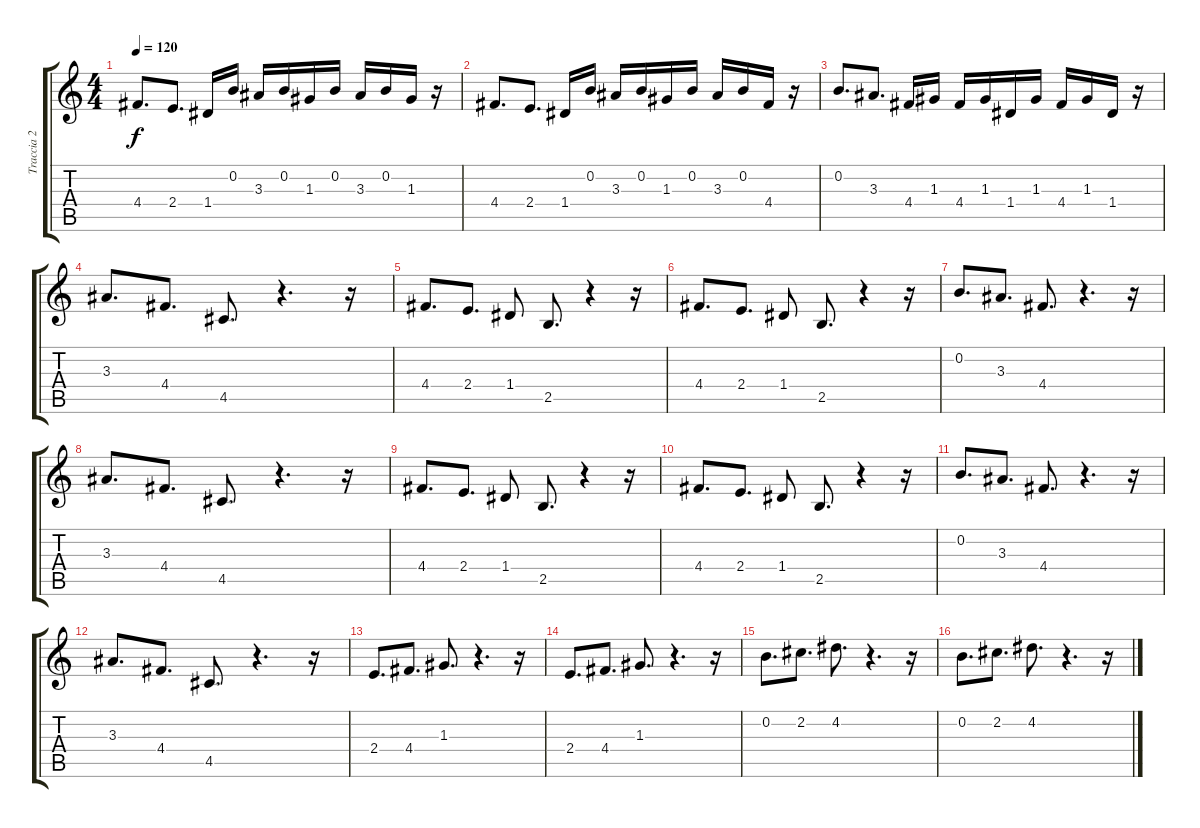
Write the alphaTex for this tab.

\track ("Traccia 2" "Traccia 2") {instrument acousticguitarsteel}
\staff {score tabs}
\tuning (E4 B3 G3 D3 A2 E2) {hide}
\ts (4 4)
\tempo 120
\clef g2
\ks c
4.4.8{d dy f} 2.4.8{d} 1.4.16 0.2.16 3.3.16 0.2.16 1.3.16 0.2.16 3.3.16 0.2.16 1.3.16 r.16 |
4.4.8{d} 2.4.8{d} 1.4.16 0.2.16 3.3.16 0.2.16 1.3.16 0.2.16 3.3.16 0.2.16 4.4.16 r.16 |
0.2.8{d} 3.3.8{d} 4.4.16 1.3.16 4.4.16 1.3.16 1.4.16 1.3.16 4.4.16 1.3.16 1.4.16 r.16 |
3.3.8{d} 4.4.8{d} 4.5.8{d} r.4{d} r.16 |
4.4.8{d} 2.4.8{d} 1.4.8 2.5.8{d} r.4 r.16 |
4.4.8{d} 2.4.8{d} 1.4.8 2.5.8{d} r.4 r.16 |
0.2.8{d} 3.3.8{d} 4.4.8{d} r.4{d} r.16 |
3.3.8{d} 4.4.8{d} 4.5.8{d} r.4{d} r.16 |
4.4.8{d} 2.4.8{d} 1.4.8 2.5.8{d} r.4 r.16 |
4.4.8{d} 2.4.8{d} 1.4.8 2.5.8{d} r.4 r.16 |
0.2.8{d} 3.3.8{d} 4.4.8{d} r.4{d} r.16 |
3.3.8{d} 4.4.8{d} 4.5.8{d} r.4{d} r.16 |
2.4.8{d} 4.4.8{d} 1.3.8{d} r.4{d} r.16 |
2.4.8{d} 4.4.8{d} 1.3.8{d} r.4{d} r.16 |
0.2.8{d} 2.2.8{d} 4.2.8{d} r.4{d} r.16 |
0.2.8{d} 2.2.8{d} 4.2.8{d} r.4{d} r.16
